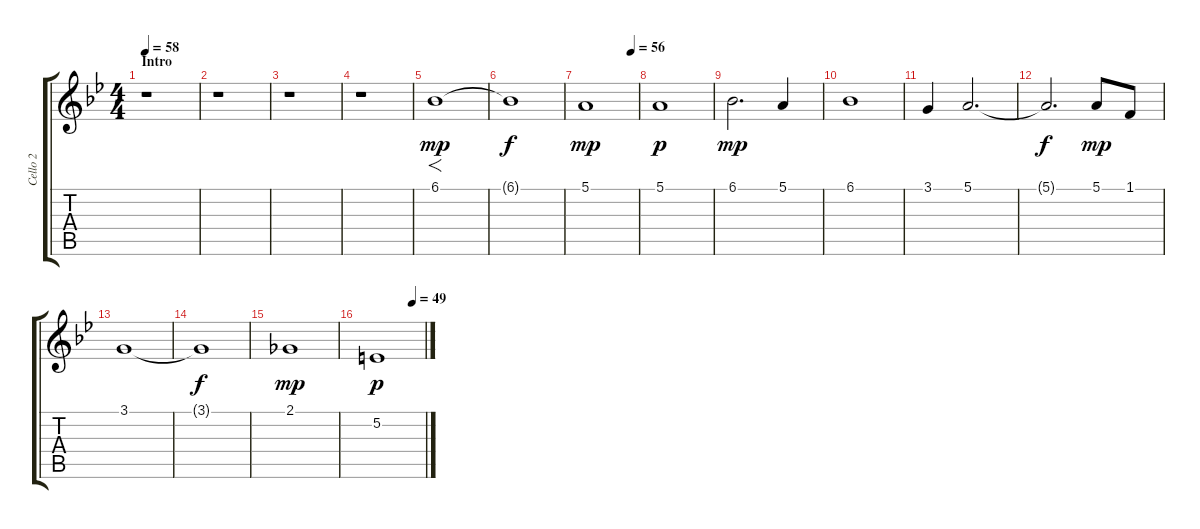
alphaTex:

\track ("Cello 2" "Cello 2") {instrument cello}
\staff {score tabs}
\tuning (E4 B3 G3 D3 A2 E2) {hide}
\ts (4 4)
\section ("" "Intro")
\tempo 58
\clef g2
\ks bb
r.1{dy mp instrument cello} |
r.1 |
r.1 |
r.1 |
6.1.1{f} |
6.1{t}.1{dy f} |
\tempo (56 0.875)
5.1.1{dy mp} |
5.1.1{dy p} |
6.1.2{d dy mp} 5.1.4 |
6.1.1 |
3.1.4 5.1.2{d} |
5.1{t}.2{d dy f} 5.1.8{dy mp} 1.1.8 |
3.1.1 |
3.1{t}.1{dy f} |
2.1.1{dy mp} |
\tempo (49 0.75)
5.2.1{dy p}
